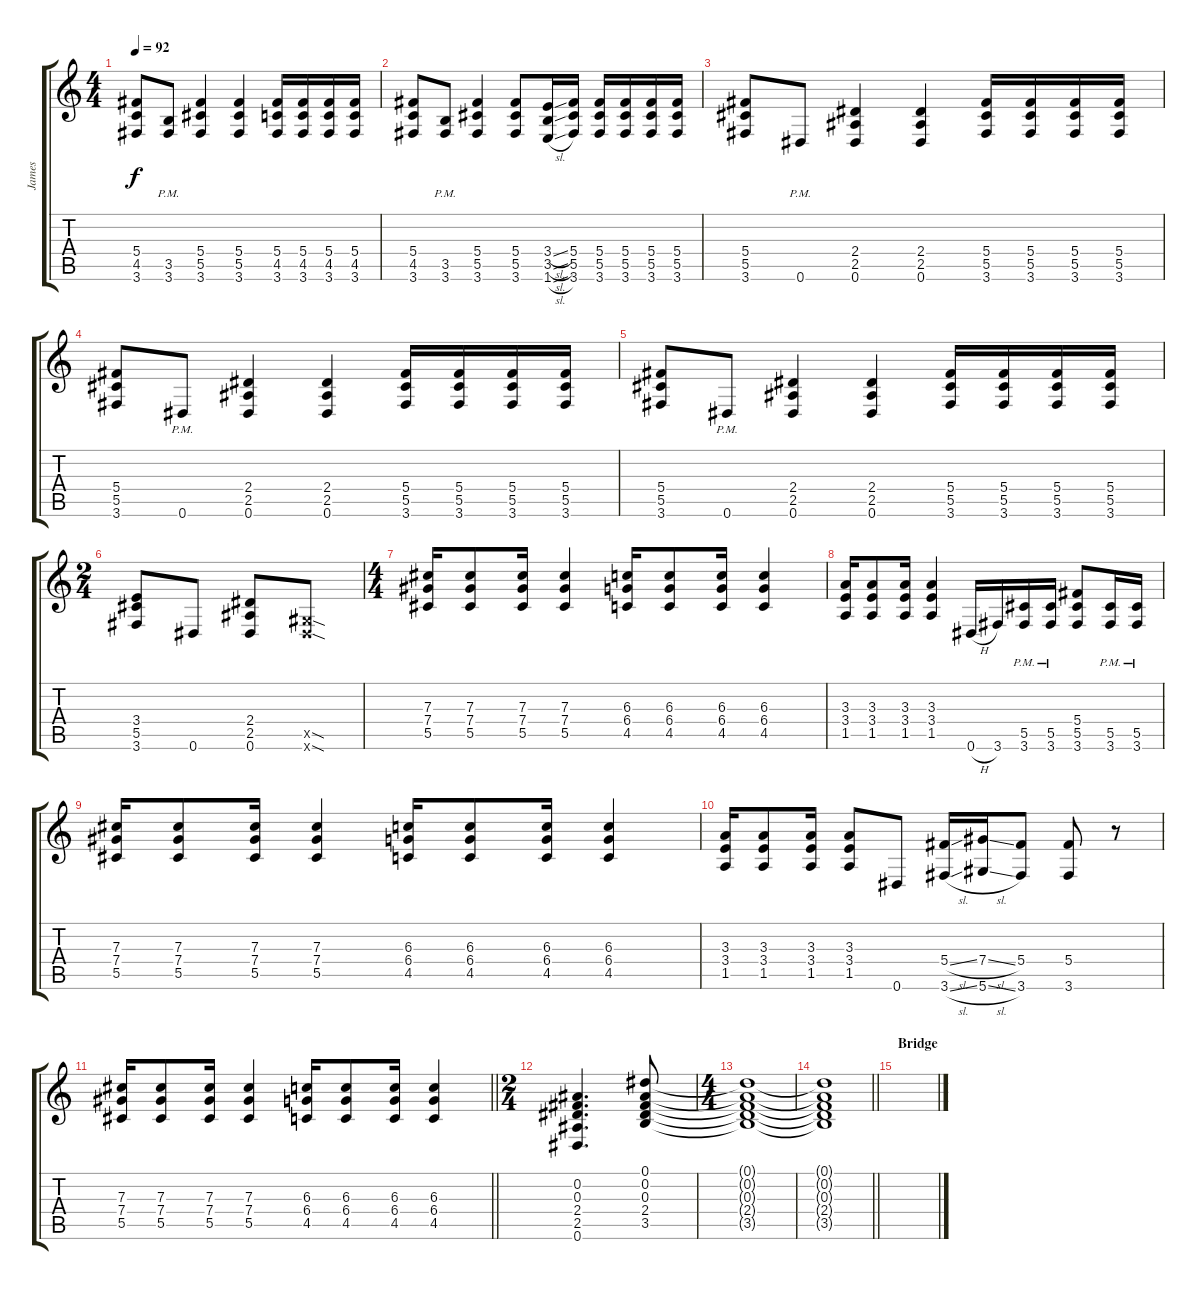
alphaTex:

\track ("James" "James") {instrument distortionguitar}
\staff {score tabs}
\tuning (Eb4 Bb3 Gb3 Db3 Ab2 Eb2) {hide}
\ts (4 4)
\tempo 92
\clef g2
\ks c
(5.4 4.5 3.6).8{dy f} (3.5{pm} 3.6{pm}).8 (5.4 5.5 3.6).4 (5.4 5.5 3.6).4 (5.4 4.5 3.6).16 (5.4 4.5 3.6).16 (5.4 4.5 3.6).16 (5.4 4.5 3.6).16 |
(5.4 4.5 3.6).8 (3.5{pm} 3.6{pm}).8 (5.4 5.5 3.6).4 (5.4 5.5 3.6).8 (3.4{sl} 3.5{sl} 1.6{sl}).16 (5.4 5.5 3.6).16 (5.4 5.5 3.6).16 (5.4 5.5 3.6).16 (5.4 5.5 3.6).16 (5.4 5.5 3.6).16 |
(5.4 5.5 3.6).8 0.6{pm}.8 (2.4 2.5 0.6).4 (2.4 2.5 0.6).4 (5.4 5.5 3.6).16 (5.4 5.5 3.6).16 (5.4 5.5 3.6).16 (5.4 5.5 3.6).16 |
(5.4 5.5 3.6).8 0.6{pm}.8 (2.4 2.5 0.6).4 (2.4 2.5 0.6).4 (5.4 5.5 3.6).16 (5.4 5.5 3.6).16 (5.4 5.5 3.6).16 (5.4 5.5 3.6).16 |
(5.4 5.5 3.6).8 0.6{pm}.8 (2.4 2.5 0.6).4 (2.4 2.5 0.6).4 (5.4 5.5 3.6).16 (5.4 5.5 3.6).16 (5.4 5.5 3.6).16 (5.4 5.5 3.6).16 |
\ts (2 4)
(3.4 5.5 3.6).8 0.6.8 (2.4 2.5 0.6).8 (0.5{sod x} 0.6{sod x}).8 |
\ts (4 4)
(7.3 7.4 5.5).16 (7.3 7.4 5.5).8 (7.3 7.4 5.5).16 (7.3 7.4 5.5).4 (6.3 6.4 4.5).16 (6.3 6.4 4.5).8 (6.3 6.4 4.5).16 (6.3 6.4 4.5).4 |
(3.3 3.4 1.5).16 (3.3 3.4 1.5).8 (3.3 3.4 1.5).16 (3.3 3.4 1.5).4 0.6{h}.16 3.6.16 (5.5{pm} 3.6{pm}).16 (5.5{pm} 3.6{pm}).16 (5.4 5.5 3.6).8 (5.5{pm} 3.6{pm}).16 (5.5{pm} 3.6{pm}).16 |
(7.3 7.4 5.5).16 (7.3 7.4 5.5).8 (7.3 7.4 5.5).16 (7.3 7.4 5.5).4 (6.3 6.4 4.5).16 (6.3 6.4 4.5).8 (6.3 6.4 4.5).16 (6.3 6.4 4.5).4 |
(3.3 3.4 1.5).16 (3.3 3.4 1.5).8 (3.3 3.4 1.5).16 (3.3 3.4 1.5).8 0.6.8 (5.4{sl} 3.6{sl}).16 (7.4{sl} 5.6{sl}).16 (5.4 3.6).8 (5.4 3.6).8 r.8 |
\barLineRight lightlight
(7.3 7.4 5.5).16 (7.3 7.4 5.5).8 (7.3 7.4 5.5).16 (7.3 7.4 5.5).4 (6.3 6.4 4.5).16 (6.3 6.4 4.5).8 (6.3 6.4 4.5).16 (6.3 6.4 4.5).4 |
\ts (2 4)
\section ("" "")
(0.2 0.3 2.4 2.5 0.6).4{d} (0.1 0.2 0.3 2.4 3.5).8 |
\ts (4 4)
(0.1{t} 0.2{t} 0.3{t} 2.4{t} 3.5{t}).1 |
\barLineRight lightlight
(0.1{t} 0.2{t} 0.3{t} 2.4{t} 3.5{t}).1 |
\section ("" "Bridge")
